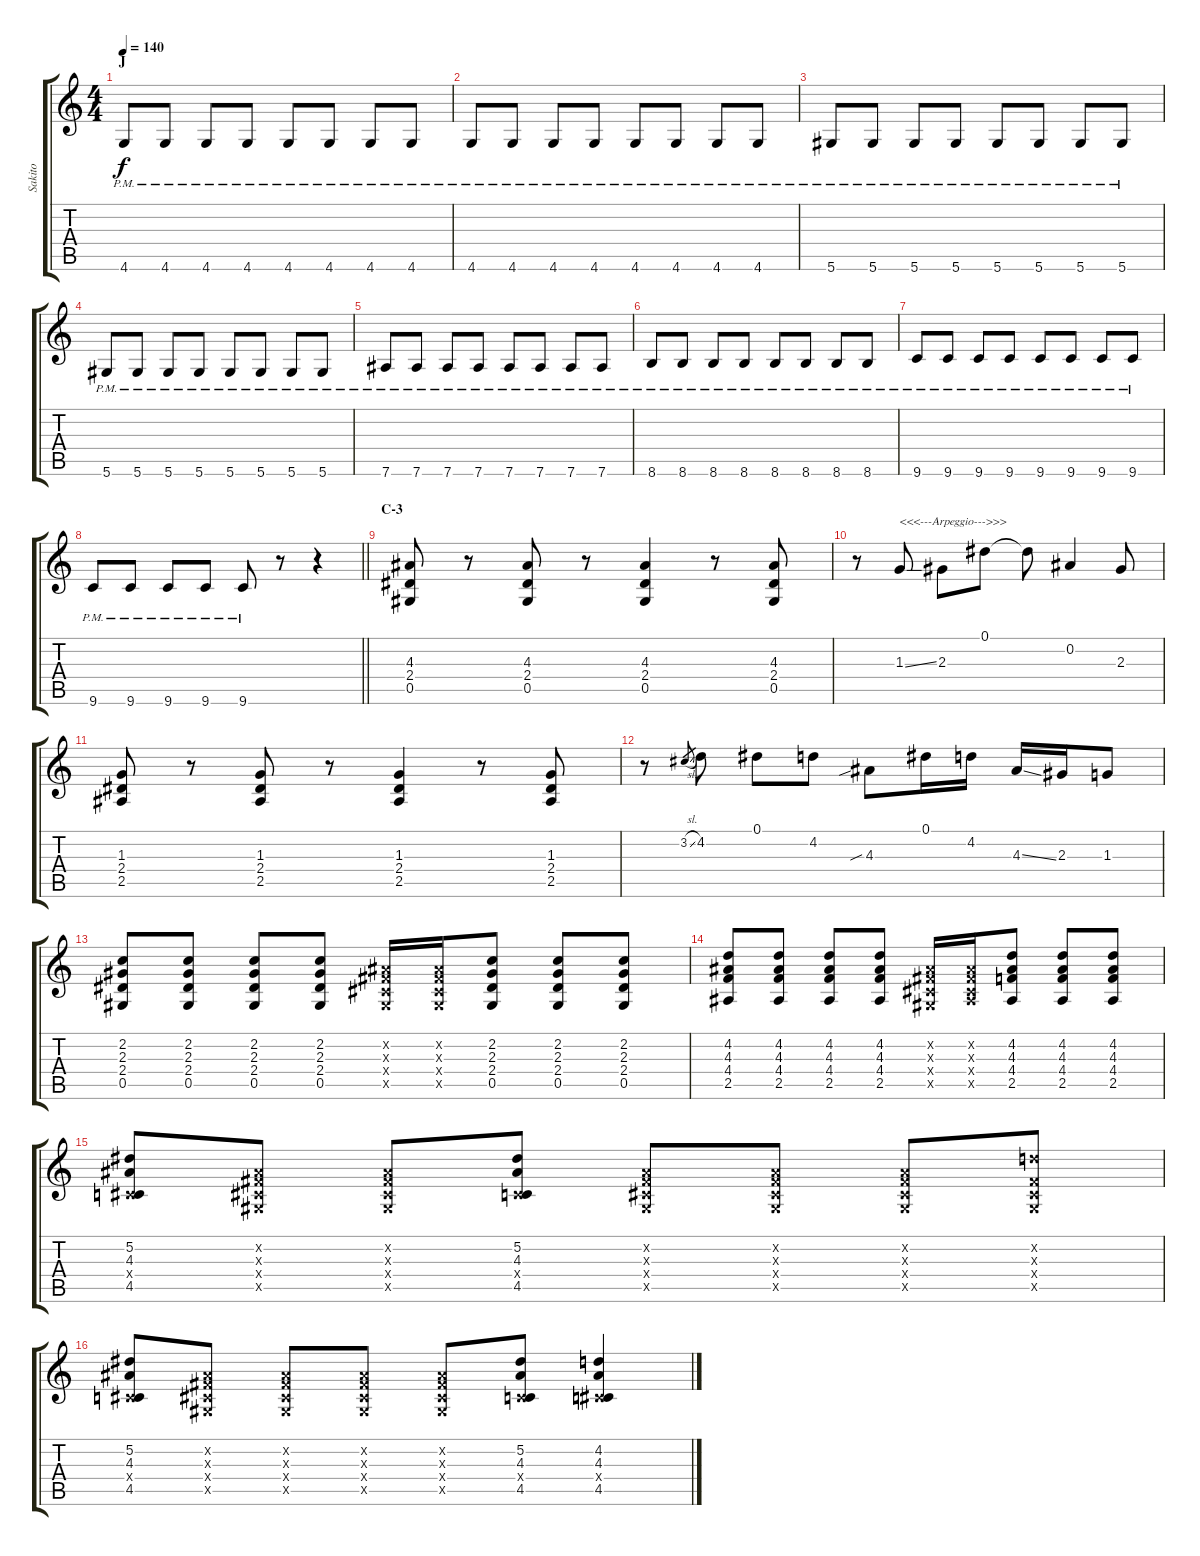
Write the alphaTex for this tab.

\track ("Sakito" "Sakito") {instrument distortionguitar}
\staff {score tabs}
\tuning (Eb4 Bb3 Gb3 Db3 Ab2 Eb2) {hide}
\ts (4 4)
\section ("" "J")
\tempo 140
\clef g2
\ks c
4.6{pm}.8{dy f} 4.6{pm}.8 4.6{pm}.8 4.6{pm}.8 4.6{pm}.8 4.6{pm}.8 4.6{pm}.8 4.6{pm}.8 |
4.6{pm}.8 4.6{pm}.8 4.6{pm}.8 4.6{pm}.8 4.6{pm}.8 4.6{pm}.8 4.6{pm}.8 4.6{pm}.8 |
5.6{pm}.8 5.6{pm}.8 5.6{pm}.8 5.6{pm}.8 5.6{pm}.8 5.6{pm}.8 5.6{pm}.8 5.6{pm}.8 |
5.6{pm}.8 5.6{pm}.8 5.6{pm}.8 5.6{pm}.8 5.6{pm}.8 5.6{pm}.8 5.6{pm}.8 5.6{pm}.8 |
7.6{pm}.8 7.6{pm}.8 7.6{pm}.8 7.6{pm}.8 7.6{pm}.8 7.6{pm}.8 7.6{pm}.8 7.6{pm}.8 |
8.6{pm}.8 8.6{pm}.8 8.6{pm}.8 8.6{pm}.8 8.6{pm}.8 8.6{pm}.8 8.6{pm}.8 8.6{pm}.8 |
9.6{pm}.8 9.6{pm}.8 9.6{pm}.8 9.6{pm}.8 9.6{pm}.8 9.6{pm}.8 9.6{pm}.8 9.6{pm}.8 |
\barLineRight lightlight
9.6{pm}.8 9.6{pm}.8 9.6{pm}.8 9.6{pm}.8 9.6{pm}.8 r.8 r.4 |
\section ("" "C-3")
(4.3 2.4 0.5).8 r.8 (4.3 2.4 0.5).8 r.8 (4.3 2.4 0.5).4 r.8 (4.3 2.4 0.5).8 |
r.8 1.3{ss}.8{txt "<<<---Arpeggio--->>>"} 2.3.8 0.1.8 0.1{t}.8 0.2.4 2.3.8 |
(1.3 2.4 2.5).8 r.8 (1.3 2.4 2.5).8 r.8 (1.3 2.4 2.5).4 r.8 (1.3 2.4 2.5).8 |
r.8 3.2{sl}.8{gr} 4.2.8 0.1.8 4.2.8 4.3{sib}.8 0.1.16 4.2.16 4.3{ss}.16 2.3.16 1.3.8 |
(2.2 2.3 2.4 0.5).8 (2.2 2.3 2.4 0.5).8 (2.2 2.3 2.4 0.5).8 (2.2 2.3 2.4 0.5).8 (0.2{x} 0.3{x} 0.4{x} 0.5{x}).16 (0.2{x} 0.3{x} 0.4{x} 0.5{x}).16 (2.2 2.3 2.4 0.5).8 (2.2 2.3 2.4 0.5).8 (2.2 2.3 2.4 0.5).8 |
(4.2 4.3 4.4 2.5).8 (4.2 4.3 4.4 2.5).8 (4.2 4.3 4.4 2.5).8 (4.2 4.3 4.4 2.5).8 (0.2{x} 0.3{x} 0.4{x} 0.5{x}).16 (0.2{x} 0.3{x} 0.4{x} 2.5{x}).16 (4.2 4.3 4.4 2.5).8 (4.2 4.3 4.4 2.5).8 (4.2 4.3 4.4 2.5).8 |
(5.2 4.3 0.4{x} 4.5).8 (0.2{x} 0.3{x} 0.4{x} 0.5{x}).8 (0.2{x} 0.3{x} 0.4{x} 0.5{x}).8 (5.2 4.3 0.4{x} 4.5).8 (0.2{x} 0.3{x} 0.4{x} 0.5{x}).8 (0.2{x} 0.3{x} 0.4{x} 0.5{x}).8 (0.2{x} 0.3{x} 0.4{x} 0.5{x}).8 (4.2{x} 0.3{x} 0.4{x} 0.5{x}).8 |
(5.2 4.3 0.4{x} 4.5).8 (0.2{x} 0.3{x} 0.4{x} 0.5{x}).8 (0.2{x} 0.3{x} 0.4{x} 0.5{x}).8 (0.2{x} 0.3{x} 0.4{x} 0.5{x}).8 (0.2{x} 0.3{x} 0.4{x} 0.5{x}).8 (5.2 4.3 0.4{x} 4.5).8 (4.2 4.3 0.4{x} 4.5).4
